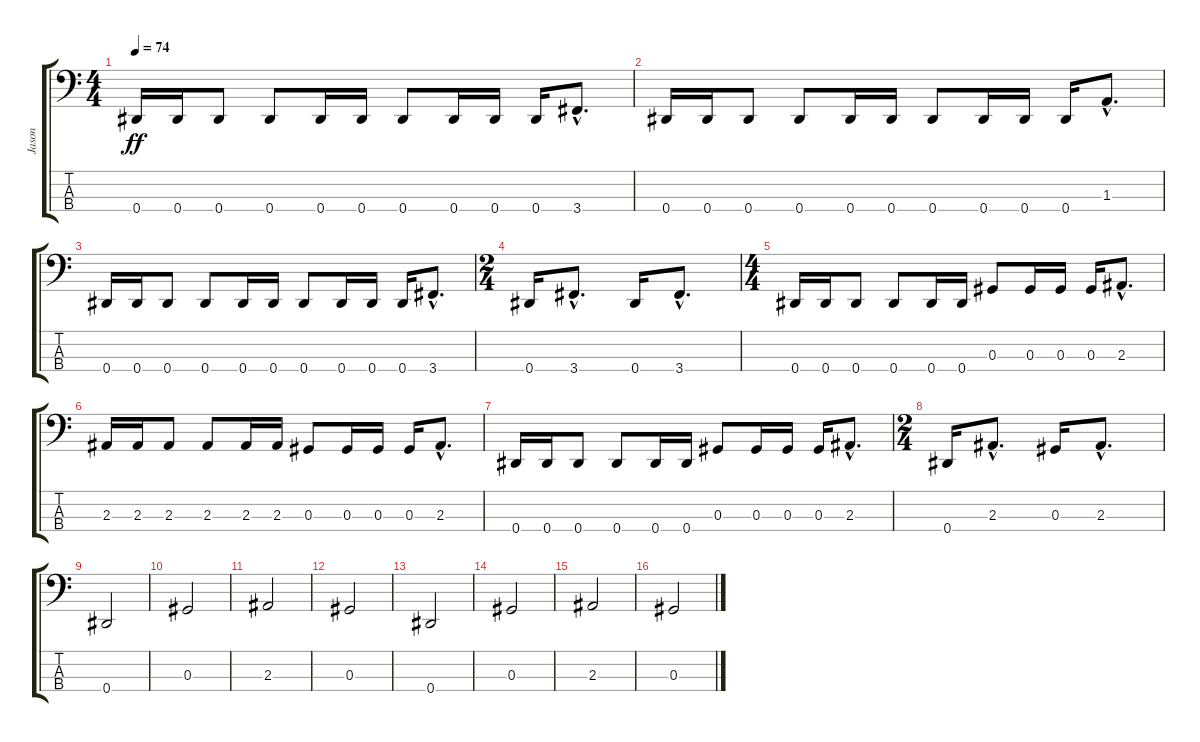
\track ("Jason" "Jason") {instrument electricbasspick}
\staff {score tabs}
\tuning (Gb2 Db2 Ab1 Eb1) {hide}
\ts (4 4)
\tempo 74
\clef f4
\ks c
0.4.16{dy ff} 0.4.16 0.4.8 0.4.8 0.4.16 0.4.16 0.4.8 0.4.16 0.4.16 0.4.16 3.4{hac}.8{d} |
0.4.16 0.4.16 0.4.8 0.4.8 0.4.16 0.4.16 0.4.8 0.4.16 0.4.16 0.4.16 1.3{hac}.8{d} |
0.4.16 0.4.16 0.4.8 0.4.8 0.4.16 0.4.16 0.4.8 0.4.16 0.4.16 0.4.16 3.4{hac}.8{d} |
\ts (2 4)
0.4.16 3.4{hac}.8{d} 0.4.16 3.4{hac}.8{d} |
\ts (4 4)
0.4.16 0.4.16 0.4.8 0.4.8 0.4.16 0.4.16 0.3.8 0.3.16 0.3.16 0.3.16 2.3{hac}.8{d} |
2.3.16 2.3.16 2.3.8 2.3.8 2.3.16 2.3.16 0.3.8 0.3.16 0.3.16 0.3.16 2.3{hac}.8{d} |
0.4.16 0.4.16 0.4.8 0.4.8 0.4.16 0.4.16 0.3.8 0.3.16 0.3.16 0.3.16 2.3{hac}.8{d} |
\ts (2 4)
0.4.16 2.3{hac}.8{d} 0.3.16 2.3{hac}.8{d} |
0.4.2 |
0.3.2 |
2.3.2 |
0.3.2 |
0.4.2 |
0.3.2 |
2.3.2 |
0.3.2
